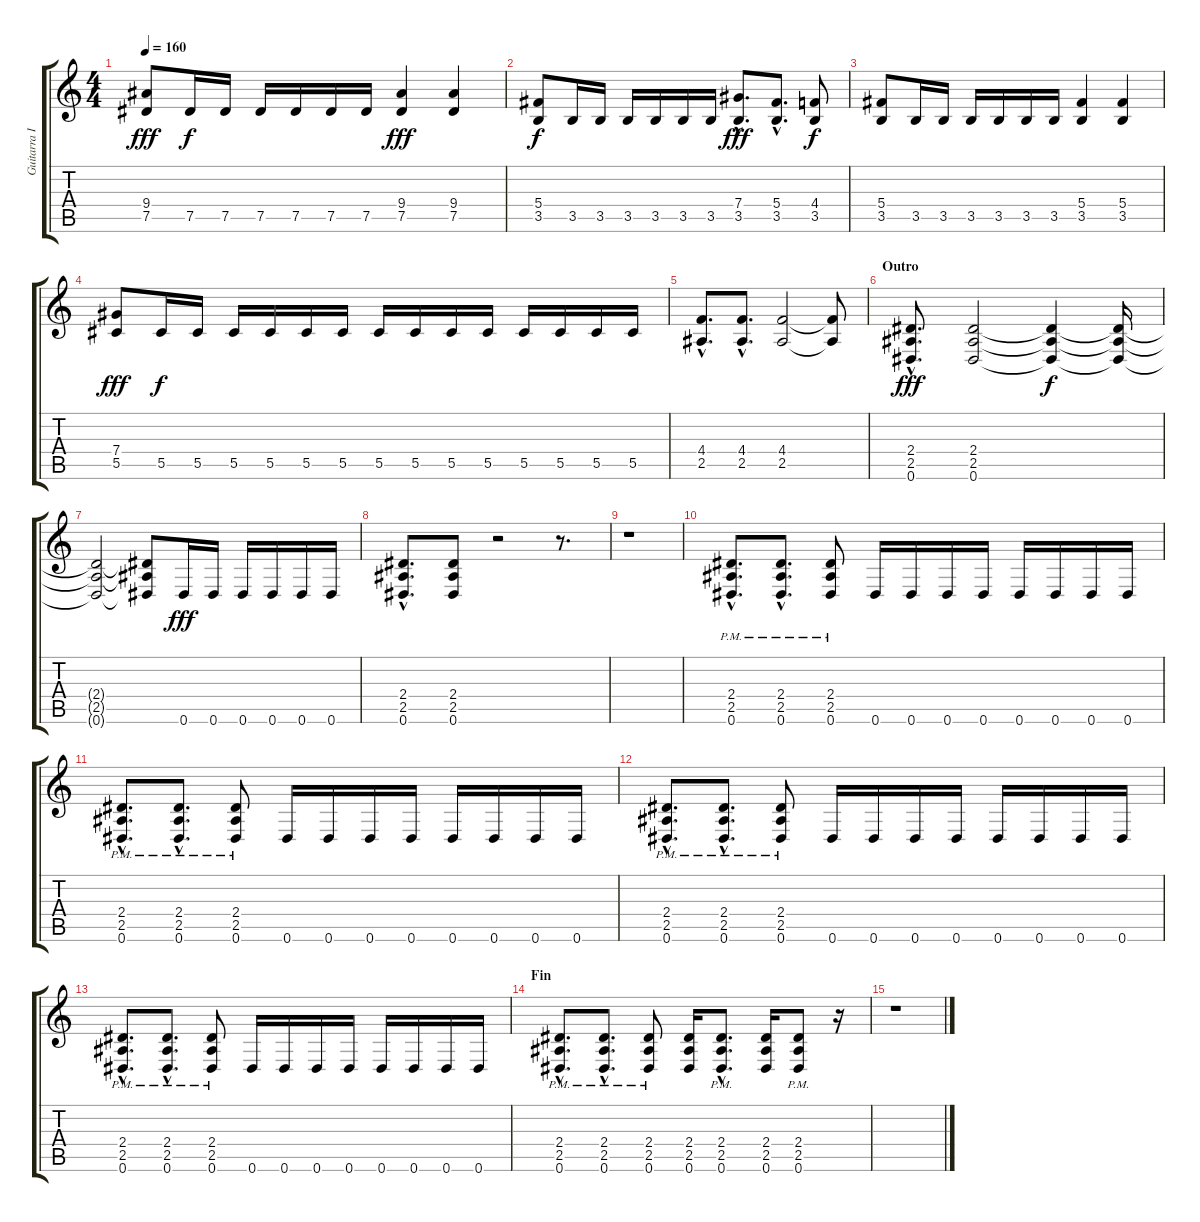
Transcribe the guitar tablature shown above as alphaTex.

\track ("Guitarra I" "Guitarra I") {instrument distortionguitar}
\staff {score tabs}
\tuning (Eb4 Bb3 Gb3 Db3 Ab2 Eb2) {hide}
\ts (4 4)
\tempo 160
\clef g2
\ks c
(9.4 7.5).8{dy fff} 7.5.16{dy f} 7.5.16 7.5.16 7.5.16 7.5.16 7.5.16 (9.4 7.5).4{dy fff} (9.4 7.5).4 |
(5.4 3.5).8{dy f} 3.5.16 3.5.16 3.5.16 3.5.16 3.5.16 3.5.16 (7.4{hac} 3.5{hac}).8{d dy fff} (5.4{hac} 3.5{hac}).8{d} (4.4 3.5).8{dy f} |
(5.4 3.5).8 3.5.16 3.5.16 3.5.16 3.5.16 3.5.16 3.5.16 (5.4 3.5).4 (5.4 3.5).4 |
(7.4 5.5).8{dy fff} 5.5.16{dy f} 5.5.16 5.5.16 5.5.16 5.5.16 5.5.16 5.5.16 5.5.16 5.5.16 5.5.16 5.5.16 5.5.16 5.5.16 5.5.16 |
(4.4{hac} 2.5{hac}).8{d} (4.4{hac} 2.5{hac}).8{d} (4.4 2.5).2 (4.4{t} 2.5{t}).8 |
\section ("" "Outro")
(2.4{hac} 2.5{hac} 0.6{hac}).8{d dy fff} (2.4 2.5 0.6).2 (2.4{t} 2.5{t} 0.6{t}).4{dy f} (2.4{t} 2.5{t} 0.6{t}).16 |
(2.4{t} 2.5{t} 0.6{t}).2 (2.4{t} 2.5{t} 0.6{t}).8 0.6.16{dy fff} 0.6.16 0.6.16 0.6.16 0.6.16 0.6.16 |
(2.4{hac} 2.5{hac} 0.6{hac}).8{d} (2.4 2.5 0.6).8 r.2 r.8{d} |
r.1 |
(2.4{hac pm} 2.5{hac pm} 0.6{hac pm}).8{d} (2.4{hac pm} 2.5{hac pm} 0.6{hac pm}).8{d} (2.4{pm} 2.5{pm} 0.6{pm}).8 0.6.16 0.6.16 0.6.16 0.6.16 0.6.16 0.6.16 0.6.16 0.6.16 |
(2.4{hac pm} 2.5{hac pm} 0.6{hac pm}).8{d} (2.4{hac pm} 2.5{hac pm} 0.6{hac pm}).8{d} (2.4{pm} 2.5{pm} 0.6{pm}).8 0.6.16 0.6.16 0.6.16 0.6.16 0.6.16 0.6.16 0.6.16 0.6.16 |
(2.4{hac pm} 2.5{hac pm} 0.6{hac pm}).8{d} (2.4{hac pm} 2.5{hac pm} 0.6{hac pm}).8{d} (2.4{pm} 2.5{pm} 0.6{pm}).8 0.6.16 0.6.16 0.6.16 0.6.16 0.6.16 0.6.16 0.6.16 0.6.16 |
(2.4{hac pm} 2.5{hac pm} 0.6{hac pm}).8{d} (2.4{hac pm} 2.5{hac pm} 0.6{hac pm}).8{d} (2.4{pm} 2.5{pm} 0.6{pm}).8 0.6.16 0.6.16 0.6.16 0.6.16 0.6.16 0.6.16 0.6.16 0.6.16 |
\section ("" "Fin")
(2.4{hac pm} 2.5{hac pm} 0.6{hac pm}).8{d} (2.4{hac pm} 2.5{hac pm} 0.6{hac pm}).8{d} (2.4{pm} 2.5{pm} 0.6{pm}).8 (2.4 2.5 0.6).16 (2.4{hac pm} 2.5{hac pm} 0.6{hac pm}).8{d} (2.4 2.5 0.6).16 (2.4{pm} 2.5{pm} 0.6{pm}).8 r.16 |
r.1
